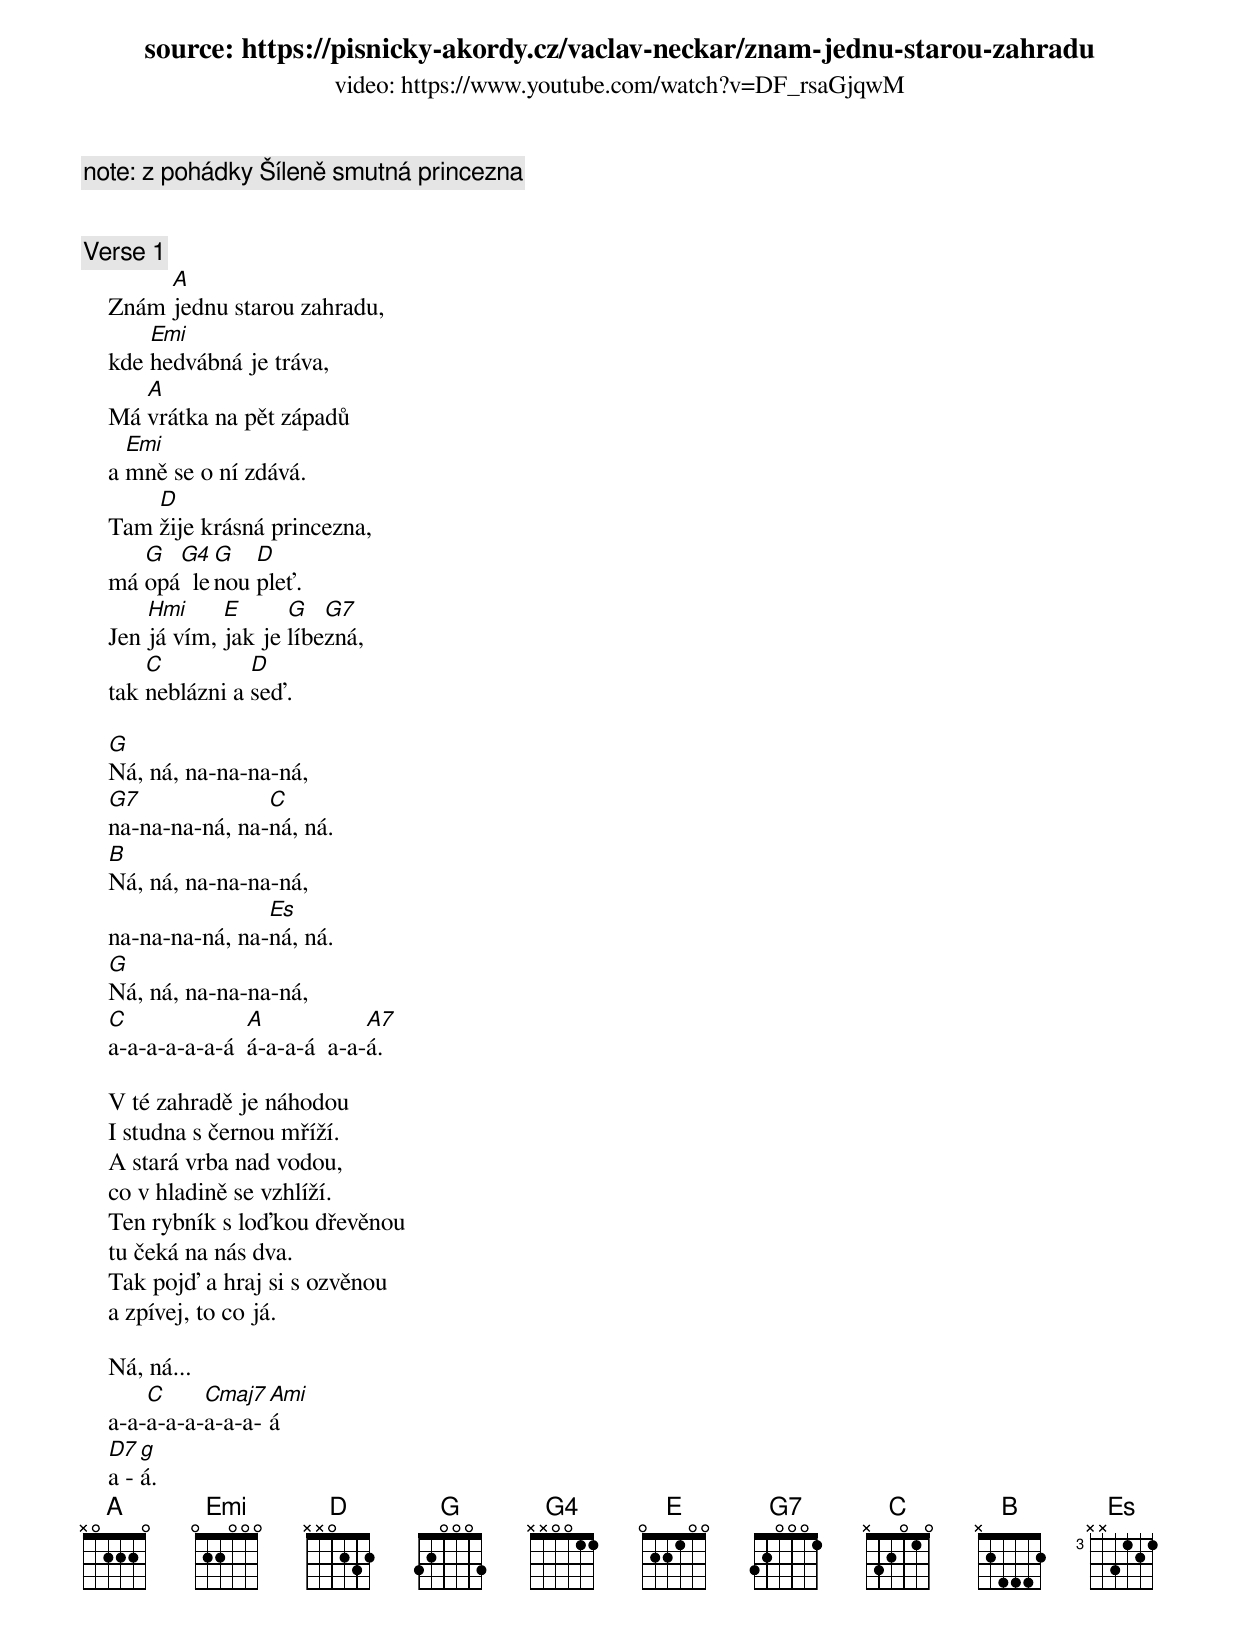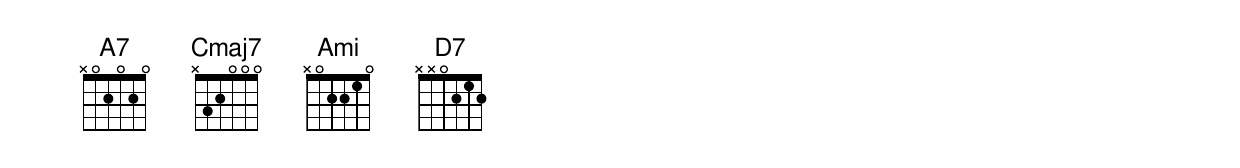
source: https://pisnicky-akordy.cz/vaclav-neckar/znam-jednu-starou-zahradu
video: https://www.youtube.com/watch?v=DF_rsaGjqwM
note: z pohádky Šíleně smutná princezna


[Verse 1]
         A
    Znám jednu starou zahradu,
        Emi
    kde hedvábná je tráva,
       A
    Má vrátka na pět západů
      Emi
    a mně se o ní zdává.
        D
    Tam žije krásná princezna,
       G  G4  G   D
    má opá  lenou pleť.
        Hmi     E      G   G7
    Jen já vím, jak je líbezná,
        C          D
    tak neblázni a seď.

    G
    Ná, ná, na-na-na-ná,
    G7              C
    na-na-na-ná, na-ná, ná.
    B
    Ná, ná, na-na-na-ná,
                    Es
    na-na-na-ná, na-ná, ná.
    G
    Ná, ná, na-na-na-ná,
    C              A            A7
    a-a-a-a-a-a-á  á-a-a-á  a-a-á.

    V té zahradě je náhodou
    I studna s černou mříží.
    A stará vrba nad vodou,
    co v hladině se vzhlíží.
    Ten rybník s loďkou dřevěnou
    tu čeká na nás dva.
    Tak pojď a hraj si s ozvěnou
    a zpívej, to co já.

    Ná, ná...
        C     Cmaj7 Ami
    a-a-a-a-a-a-a-a-á
    D7 g
    a -á.
